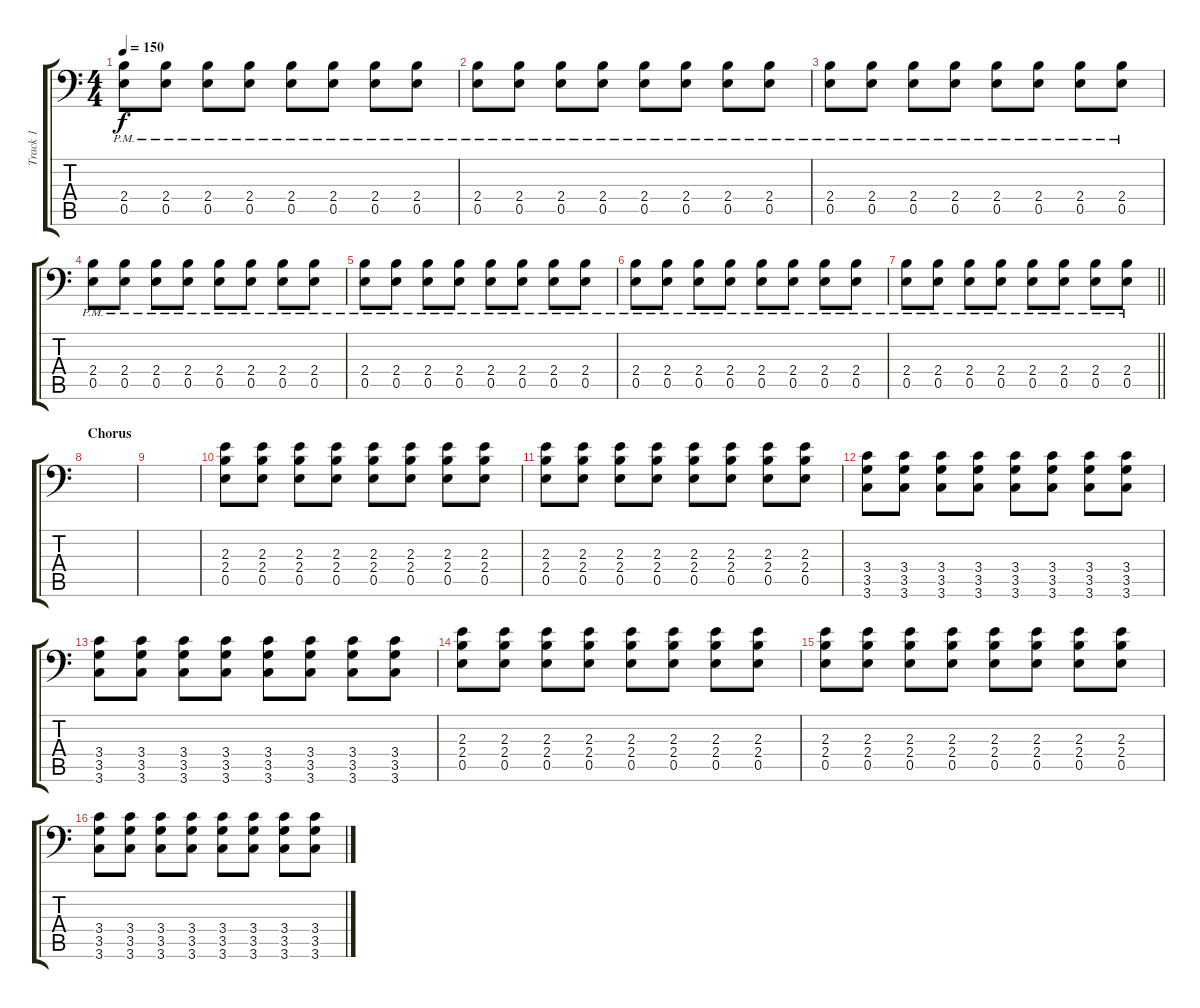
\track ("Track 1" "Track 1") {instrument distortionguitar}
\staff {score tabs}
\tuning (B3 Gb3 D3 A2 E2 A1) {hide}
\ts (4 4)
\tempo 150
\clef f4
\ks c
(2.4{pm} 0.5{pm}).8{dy f} (2.4{pm} 0.5{pm}).8 (2.4{pm} 0.5{pm}).8 (2.4{pm} 0.5{pm}).8 (2.4{pm} 0.5{pm}).8 (2.4{pm} 0.5{pm}).8 (2.4{pm} 0.5{pm}).8 (2.4{pm} 0.5{pm}).8 |
(2.4{pm} 0.5{pm}).8 (2.4{pm} 0.5{pm}).8 (2.4{pm} 0.5{pm}).8 (2.4{pm} 0.5{pm}).8 (2.4{pm} 0.5{pm}).8 (2.4{pm} 0.5{pm}).8 (2.4{pm} 0.5{pm}).8 (2.4{pm} 0.5{pm}).8 |
(2.4{pm} 0.5{pm}).8 (2.4{pm} 0.5{pm}).8 (2.4{pm} 0.5{pm}).8 (2.4{pm} 0.5{pm}).8 (2.4{pm} 0.5{pm}).8 (2.4{pm} 0.5{pm}).8 (2.4{pm} 0.5{pm}).8 (2.4{pm} 0.5{pm}).8 |
(2.4{pm} 0.5{pm}).8 (2.4{pm} 0.5{pm}).8 (2.4{pm} 0.5{pm}).8 (2.4{pm} 0.5{pm}).8 (2.4{pm} 0.5{pm}).8 (2.4{pm} 0.5{pm}).8 (2.4{pm} 0.5{pm}).8 (2.4{pm} 0.5{pm}).8 |
(2.4{pm} 0.5{pm}).8 (2.4{pm} 0.5{pm}).8 (2.4{pm} 0.5{pm}).8 (2.4{pm} 0.5{pm}).8 (2.4{pm} 0.5{pm}).8 (2.4{pm} 0.5{pm}).8 (2.4{pm} 0.5{pm}).8 (2.4{pm} 0.5{pm}).8 |
(2.4{pm} 0.5{pm}).8 (2.4{pm} 0.5{pm}).8 (2.4{pm} 0.5{pm}).8 (2.4{pm} 0.5{pm}).8 (2.4{pm} 0.5{pm}).8 (2.4{pm} 0.5{pm}).8 (2.4{pm} 0.5{pm}).8 (2.4{pm} 0.5{pm}).8 |
\barLineRight lightlight
(2.4{pm} 0.5{pm}).8 (2.4{pm} 0.5{pm}).8 (2.4{pm} 0.5{pm}).8 (2.4{pm} 0.5{pm}).8 (2.4{pm} 0.5{pm}).8 (2.4{pm} 0.5{pm}).8 (2.4{pm} 0.5{pm}).8 (2.4{pm} 0.5{pm}).8 |
\section ("" "Chorus")
|
|
(2.3 2.4 0.5).8 (2.3 2.4 0.5).8 (2.3 2.4 0.5).8 (2.3 2.4 0.5).8 (2.3 2.4 0.5).8 (2.3 2.4 0.5).8 (2.3 2.4 0.5).8 (2.3 2.4 0.5).8 |
(2.3 2.4 0.5).8 (2.3 2.4 0.5).8 (2.3 2.4 0.5).8 (2.3 2.4 0.5).8 (2.3 2.4 0.5).8 (2.3 2.4 0.5).8 (2.3 2.4 0.5).8 (2.3 2.4 0.5).8 |
(3.4 3.5 3.6).8 (3.4 3.5 3.6).8 (3.4 3.5 3.6).8 (3.4 3.5 3.6).8 (3.4 3.5 3.6).8 (3.4 3.5 3.6).8 (3.4 3.5 3.6).8 (3.4 3.5 3.6).8 |
(3.4 3.5 3.6).8 (3.4 3.5 3.6).8 (3.4 3.5 3.6).8 (3.4 3.5 3.6).8 (3.4 3.5 3.6).8 (3.4 3.5 3.6).8 (3.4 3.5 3.6).8 (3.4 3.5 3.6).8 |
(2.3 2.4 0.5).8 (2.3 2.4 0.5).8 (2.3 2.4 0.5).8 (2.3 2.4 0.5).8 (2.3 2.4 0.5).8 (2.3 2.4 0.5).8 (2.3 2.4 0.5).8 (2.3 2.4 0.5).8 |
(2.3 2.4 0.5).8 (2.3 2.4 0.5).8 (2.3 2.4 0.5).8 (2.3 2.4 0.5).8 (2.3 2.4 0.5).8 (2.3 2.4 0.5).8 (2.3 2.4 0.5).8 (2.3 2.4 0.5).8 |
(3.4 3.5 3.6).8 (3.4 3.5 3.6).8 (3.4 3.5 3.6).8 (3.4 3.5 3.6).8 (3.4 3.5 3.6).8 (3.4 3.5 3.6).8 (3.4 3.5 3.6).8 (3.4 3.5 3.6).8
